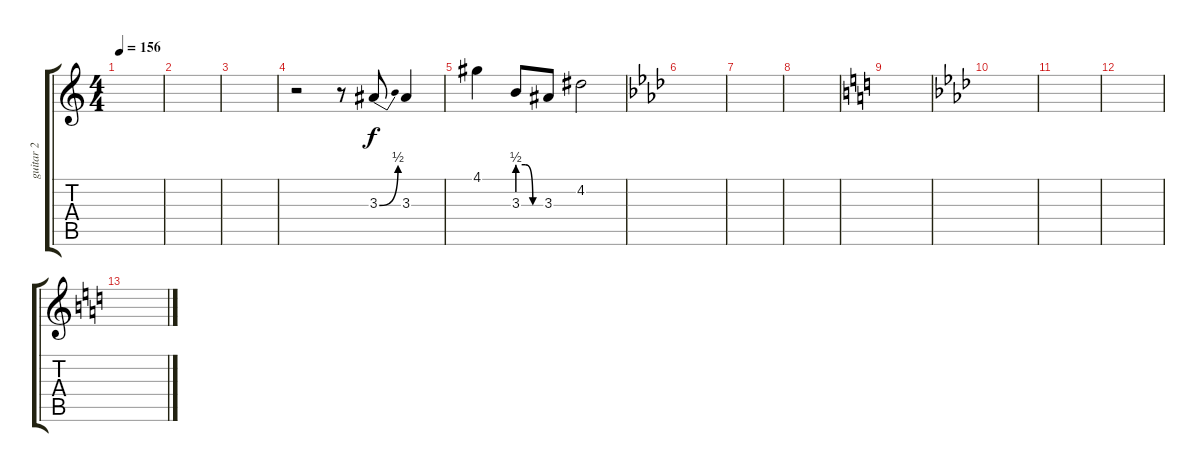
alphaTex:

\track ("guitar 2" "guitar 2") {instrument distortionguitar}
\staff {score tabs}
\tuning (E4 B3 G3 D3 A2 E2) {hide}
\ts (4 4)
\tempo 156
\clef g2
\ks c
|
|
|
r.2 r.8 3.3{be (bend 0 0 60 2)}.8 3.3.4 |
4.1.4 3.3{be (custom 0 2 20 2 40 0 60 0)}.8 3.3.8 4.2.2 |
\ks ab
|
|
|
\ks c
|
\ks ab
|
|
|
\ks c
